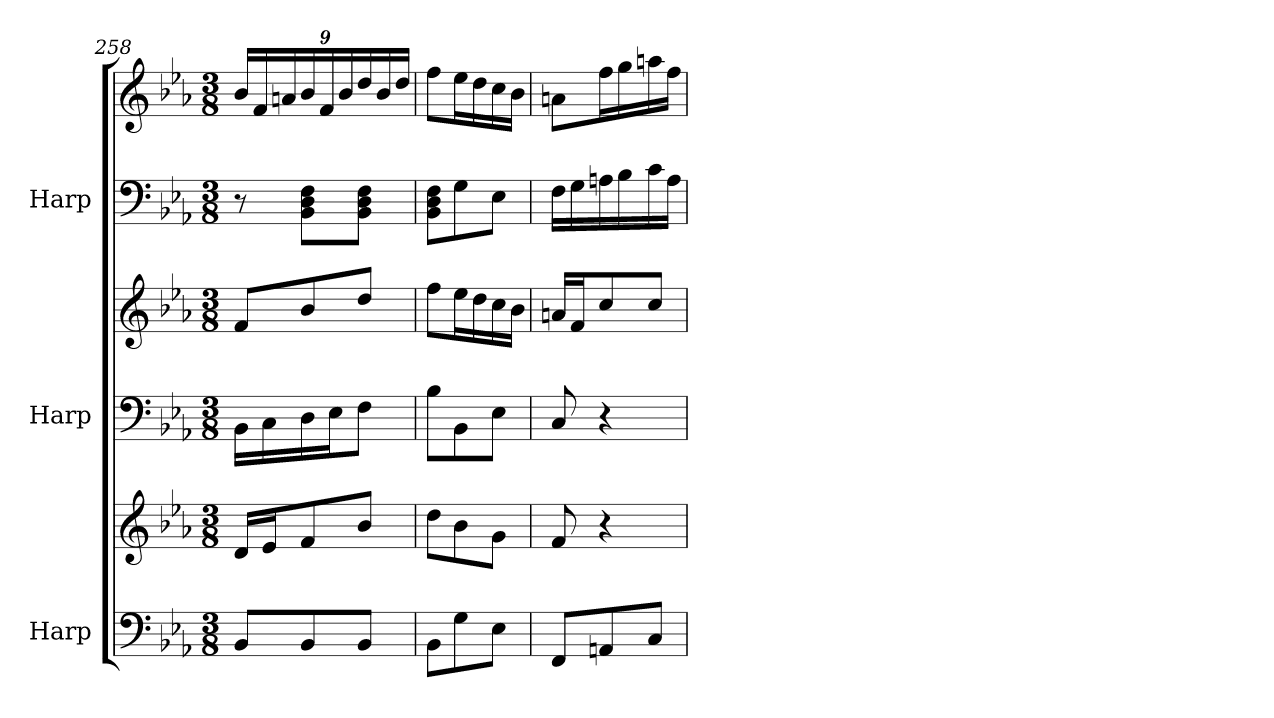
**kern	**kern	**kern	**kern	**kern	**kern
*part3	*part3	*part2	*part2	*part1	*part1
*staff6	*staff5	*staff4	*staff3	*staff2	*staff1
*I"Harp	*	*I"Harp	*	*I"Harp	*
*I'Hp	*	*I'Hp	*	*I'Hp	*
!!LO:PB:g=z
*clefF4	*clefG2	*clefF4	*clefG2	*clefF4	*clefG2
*k[b-e-a-]	*k[b-e-a-]	*k[b-e-a-]	*k[b-e-a-]	*k[b-e-a-]	*k[b-e-a-]
*M3/8	*M3/8	*M3/8	*M3/8	*M3/8	*M3/8
*	*	*	*	*	*Xbrackettup
=258	=258	=258	=258	=258	=258
8BB-/L	16d/LL	16BB-\LL	8f/L	8r	24b-/LL
.	.	.	.	.	24f/
.	16e-/J	16C\	.	.	.
.	.	.	.	.	24an/
8BB-/	8f/	16D\	8b-/	8BB-\ 8D\ 8F\L	24b-/
.	.	.	.	.	24f/
.	.	16E-\J	.	.	.
.	.	.	.	.	24b-/
8BB-/J	8b-/J	8F\J	8dd/J	8BB-\ 8D\ 8F\J	24dd/
.	.	.	.	.	24b-/
.	.	.	.	.	24dd/JJ
=259	=259	=259	=259	=259	=259
8BB-\L	8dd\L	8B-\L	8ff\L	8BB-\ 8D\ 8F\L	8ff\L
8G\	8b-\	8BB-\	16ee-\L	8G\	16ee-\L
.	.	.	16dd\	.	16dd\
8E-\J	8g\J	8E-\J	16cc\	8E-\J	16cc\
.	.	.	16b-\JJ	.	16b-\JJ
=260	=260	=260	=260	=260	=260
8FF/L	8f/	8C/	16an/LL	16F\LL	8an\L
.	.	.	16f/J	16G\	.
8AAn/	4r	4r	8cc/	16An\	16ff\L
.	.	.	.	16B-\	16gg\
8C/J	.	.	8cc/J	16c\	16aan\
.	.	.	.	16A\JJ	16ff\JJ
=	=	=	=	=	=
*-	*-	*-	*-	*-	*-
